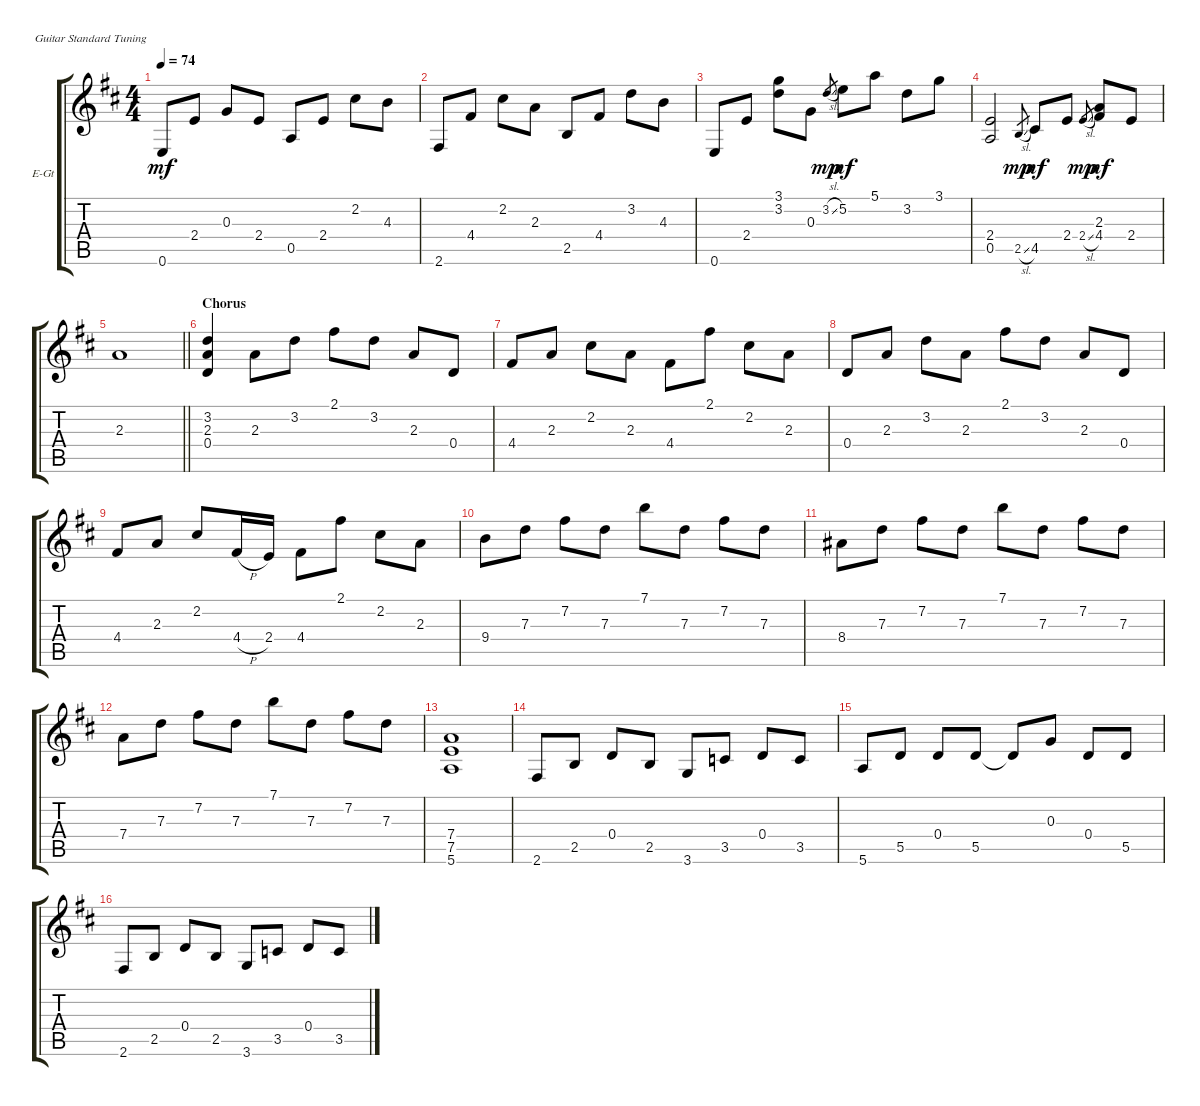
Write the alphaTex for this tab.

\bracketExtendMode groupsimilarinstruments
\firstSystemTrackNameOrientation horizontal
\otherSystemsTrackNameOrientation horizontal
\track ("Rudolf Schenker Clean" "E-Gt") {instrument electricguitarclean}
\staff {score tabs}
\tuning (E4 B3 G3 D3 A2 E2)
\ts (4 4)
\tempo 74
\clef g2
\ks d
0.6.8{dy mf} 2.4.8 0.3.8 2.4.8 0.5.8 2.4.8 2.2.8 4.3.8 |
2.6.8 4.4.8 2.2.8 2.3.8 2.5.8 4.4.8 3.2.8 4.3.8 |
0.6.8 2.4.8 (3.1 3.2).8 0.3.8 3.2{sl}.8{gr dy mp} 5.2.8{dy mf} 5.1.8 3.2.8 3.1.8 |
(2.4 0.5).2 2.5{sl}.8{gr dy mp} 4.5.8{dy mf} 2.4.8 2.4{sl}.8{gr dy mp} (2.3 4.4).8{dy mf} 2.4.8 |
\barLineRight lightlight
2.3.1 |
\section ("" "Chorus")
(3.2 2.3 0.4).4 2.3.8 3.2.8 2.1.8 3.2.8 2.3.8 0.4.8 |
4.4.8 2.3.8 2.2.8 2.3.8 4.4.8 2.1.8 2.2.8 2.3.8 |
0.4.8 2.3.8 3.2.8 2.3.8 2.1.8 3.2.8 2.3.8 0.4.8 |
4.4.8 2.3.8 2.2.8 4.4{h}.16 2.4.16 4.4.8 2.1.8 2.2.8 2.3.8 |
9.4.8 7.3.8 7.2.8 7.3.8 7.1.8 7.3.8 7.2.8 7.3.8 |
8.4.8 7.3.8 7.2.8 7.3.8 7.1.8 7.3.8 7.2.8 7.3.8 |
7.4.8 7.3.8 7.2.8 7.3.8 7.1.8 7.3.8 7.2.8 7.3.8 |
(7.4 7.5 5.6).1 |
2.6.8 2.5.8 0.4.8 2.5.8 3.6.8 3.5.8 0.4.8 3.5.8 |
5.6.8 5.5.8 0.4.8 5.5.8 5.5{t}.8 0.3.8 0.4.8 5.5.8 |
2.6.8 2.5.8 0.4.8 2.5.8 3.6.8 3.5.8 0.4.8 3.5.8
